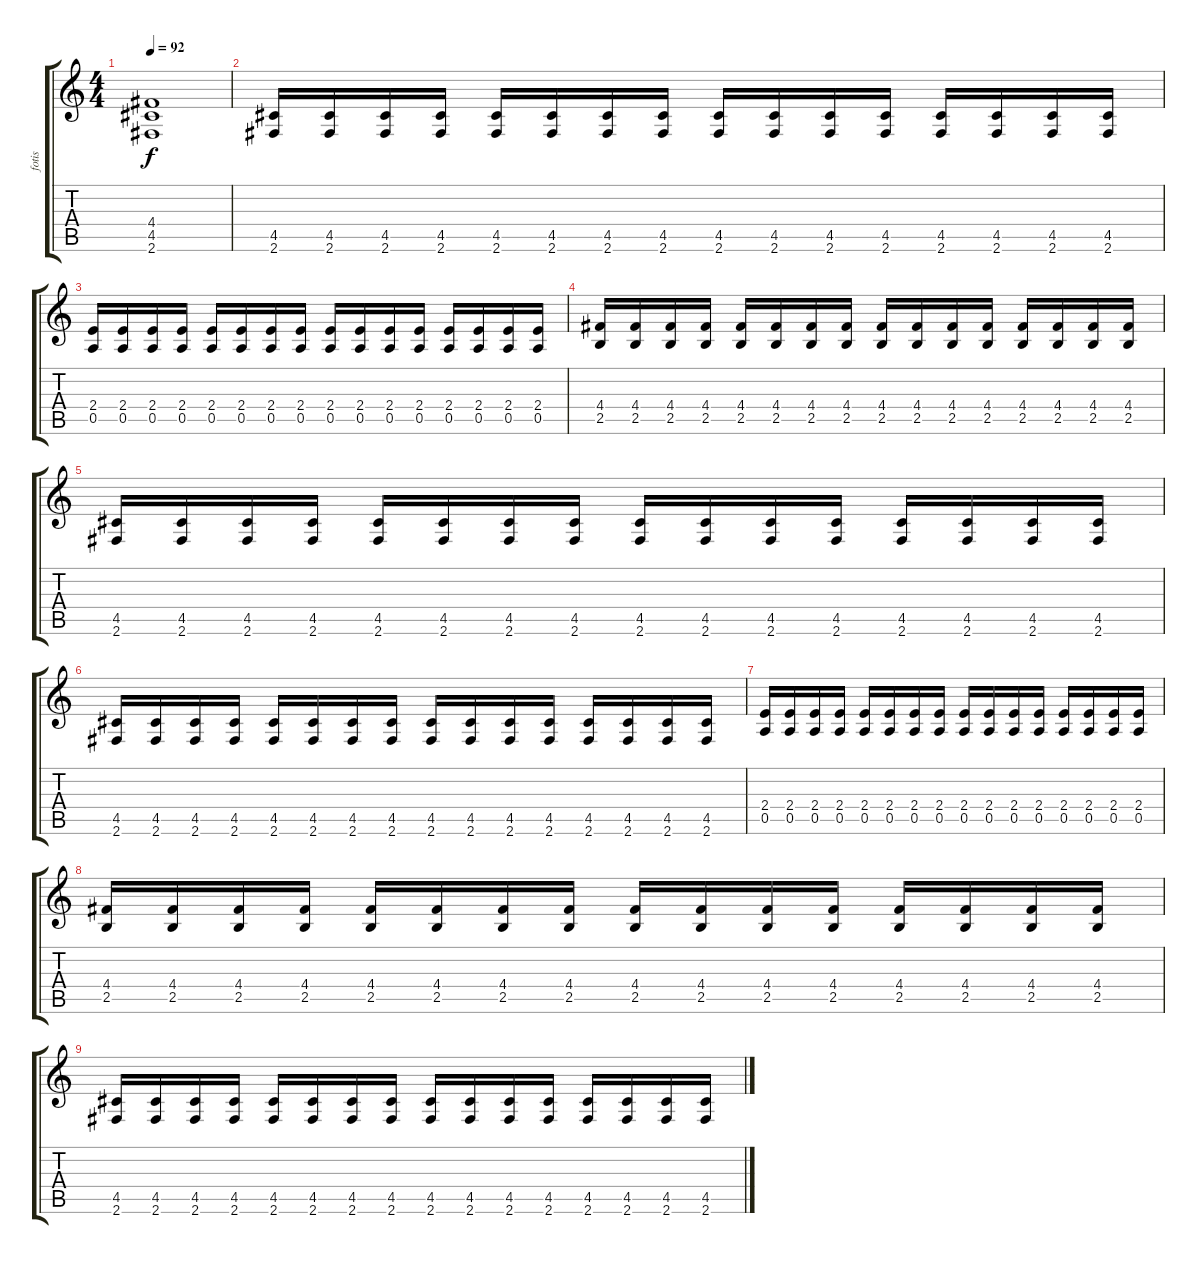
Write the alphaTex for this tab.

\track ("fotis" "fotis") {instrument acousticguitarnylon}
\staff {score tabs}
\tuning (E4 B3 G3 D3 A2 E2) {hide}
\ts (4 4)
\tempo 92
\clef g2
\ks c
(4.4 4.5 2.6).1{dy f} |
(4.5 2.6).16 (4.5 2.6).16 (4.5 2.6).16 (4.5 2.6).16 (4.5 2.6).16 (4.5 2.6).16 (4.5 2.6).16 (4.5 2.6).16 (4.5 2.6).16 (4.5 2.6).16 (4.5 2.6).16 (4.5 2.6).16 (4.5 2.6).16 (4.5 2.6).16 (4.5 2.6).16 (4.5 2.6).16 |
(2.4 0.5).16 (2.4 0.5).16 (2.4 0.5).16 (2.4 0.5).16 (2.4 0.5).16 (2.4 0.5).16 (2.4 0.5).16 (2.4 0.5).16 (2.4 0.5).16 (2.4 0.5).16 (2.4 0.5).16 (2.4 0.5).16 (2.4 0.5).16 (2.4 0.5).16 (2.4 0.5).16 (2.4 0.5).16 |
(4.4 2.5).16 (4.4 2.5).16 (4.4 2.5).16 (4.4 2.5).16 (4.4 2.5).16 (4.4 2.5).16 (4.4 2.5).16 (4.4 2.5).16 (4.4 2.5).16 (4.4 2.5).16 (4.4 2.5).16 (4.4 2.5).16 (4.4 2.5).16 (4.4 2.5).16 (4.4 2.5).16 (4.4 2.5).16 |
(4.5 2.6).16 (4.5 2.6).16 (4.5 2.6).16 (4.5 2.6).16 (4.5 2.6).16 (4.5 2.6).16 (4.5 2.6).16 (4.5 2.6).16 (4.5 2.6).16 (4.5 2.6).16 (4.5 2.6).16 (4.5 2.6).16 (4.5 2.6).16 (4.5 2.6).16 (4.5 2.6).16 (4.5 2.6).16 |
(4.5 2.6).16 (4.5 2.6).16 (4.5 2.6).16 (4.5 2.6).16 (4.5 2.6).16 (4.5 2.6).16 (4.5 2.6).16 (4.5 2.6).16 (4.5 2.6).16 (4.5 2.6).16 (4.5 2.6).16 (4.5 2.6).16 (4.5 2.6).16 (4.5 2.6).16 (4.5 2.6).16 (4.5 2.6).16 |
(2.4 0.5).16 (2.4 0.5).16 (2.4 0.5).16 (2.4 0.5).16 (2.4 0.5).16 (2.4 0.5).16 (2.4 0.5).16 (2.4 0.5).16 (2.4 0.5).16 (2.4 0.5).16 (2.4 0.5).16 (2.4 0.5).16 (2.4 0.5).16 (2.4 0.5).16 (2.4 0.5).16 (2.4 0.5).16 |
(4.4 2.5).16 (4.4 2.5).16 (4.4 2.5).16 (4.4 2.5).16 (4.4 2.5).16 (4.4 2.5).16 (4.4 2.5).16 (4.4 2.5).16 (4.4 2.5).16 (4.4 2.5).16 (4.4 2.5).16 (4.4 2.5).16 (4.4 2.5).16 (4.4 2.5).16 (4.4 2.5).16 (4.4 2.5).16 |
(4.5 2.6).16 (4.5 2.6).16 (4.5 2.6).16 (4.5 2.6).16 (4.5 2.6).16 (4.5 2.6).16 (4.5 2.6).16 (4.5 2.6).16 (4.5 2.6).16 (4.5 2.6).16 (4.5 2.6).16 (4.5 2.6).16 (4.5 2.6).16 (4.5 2.6).16 (4.5 2.6).16 (4.5 2.6).16
